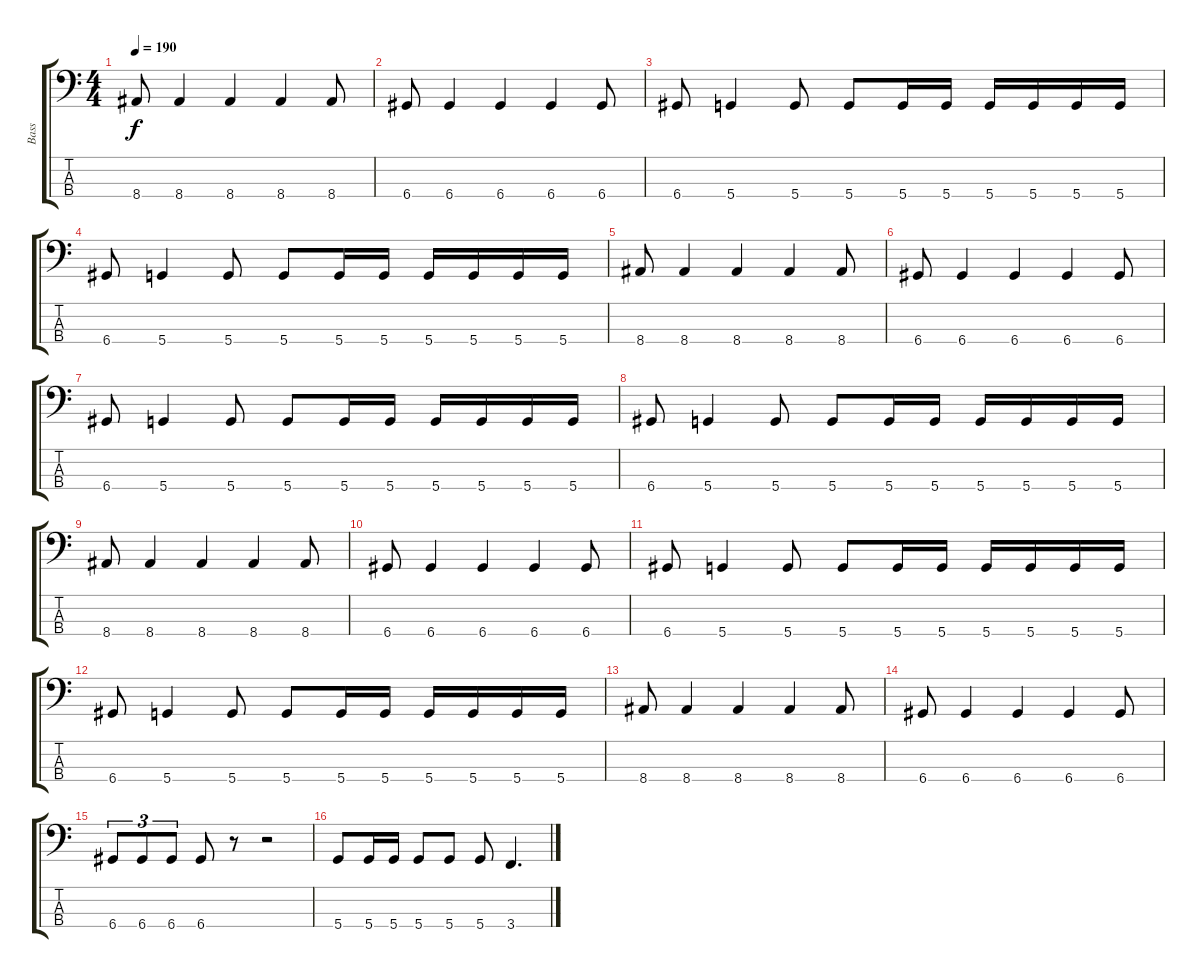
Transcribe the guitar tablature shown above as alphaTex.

\track ("Bass" "Bass") {instrument electricbasspick}
\staff {score tabs}
\tuning (G2 D2 A1 D1) {hide}
\ts (4 4)
\tempo 190
\clef f4
\ks c
8.4.8{dy f} 8.4.4 8.4.4 8.4.4 8.4.8 |
6.4.8 6.4.4 6.4.4 6.4.4 6.4.8 |
6.4.8 5.4.4 5.4.8 5.4.8 5.4.16 5.4.16 5.4.16 5.4.16 5.4.16 5.4.16 |
6.4.8 5.4.4 5.4.8 5.4.8 5.4.16 5.4.16 5.4.16 5.4.16 5.4.16 5.4.16 |
8.4.8 8.4.4 8.4.4 8.4.4 8.4.8 |
6.4.8 6.4.4 6.4.4 6.4.4 6.4.8 |
6.4.8 5.4.4 5.4.8 5.4.8 5.4.16 5.4.16 5.4.16 5.4.16 5.4.16 5.4.16 |
6.4.8 5.4.4 5.4.8 5.4.8 5.4.16 5.4.16 5.4.16 5.4.16 5.4.16 5.4.16 |
8.4.8 8.4.4 8.4.4 8.4.4 8.4.8 |
6.4.8 6.4.4 6.4.4 6.4.4 6.4.8 |
6.4.8 5.4.4 5.4.8 5.4.8 5.4.16 5.4.16 5.4.16 5.4.16 5.4.16 5.4.16 |
6.4.8 5.4.4 5.4.8 5.4.8 5.4.16 5.4.16 5.4.16 5.4.16 5.4.16 5.4.16 |
8.4.8 8.4.4 8.4.4 8.4.4 8.4.8 |
6.4.8 6.4.4 6.4.4 6.4.4 6.4.8 |
6.4.8{tu (3 2)} 6.4.8{tu (3 2)} 6.4.8{tu (3 2)} 6.4.8 r.8 r.2 |
5.4.8 5.4.16 5.4.16 5.4.8 5.4.8 5.4.8 3.4.4{d}
